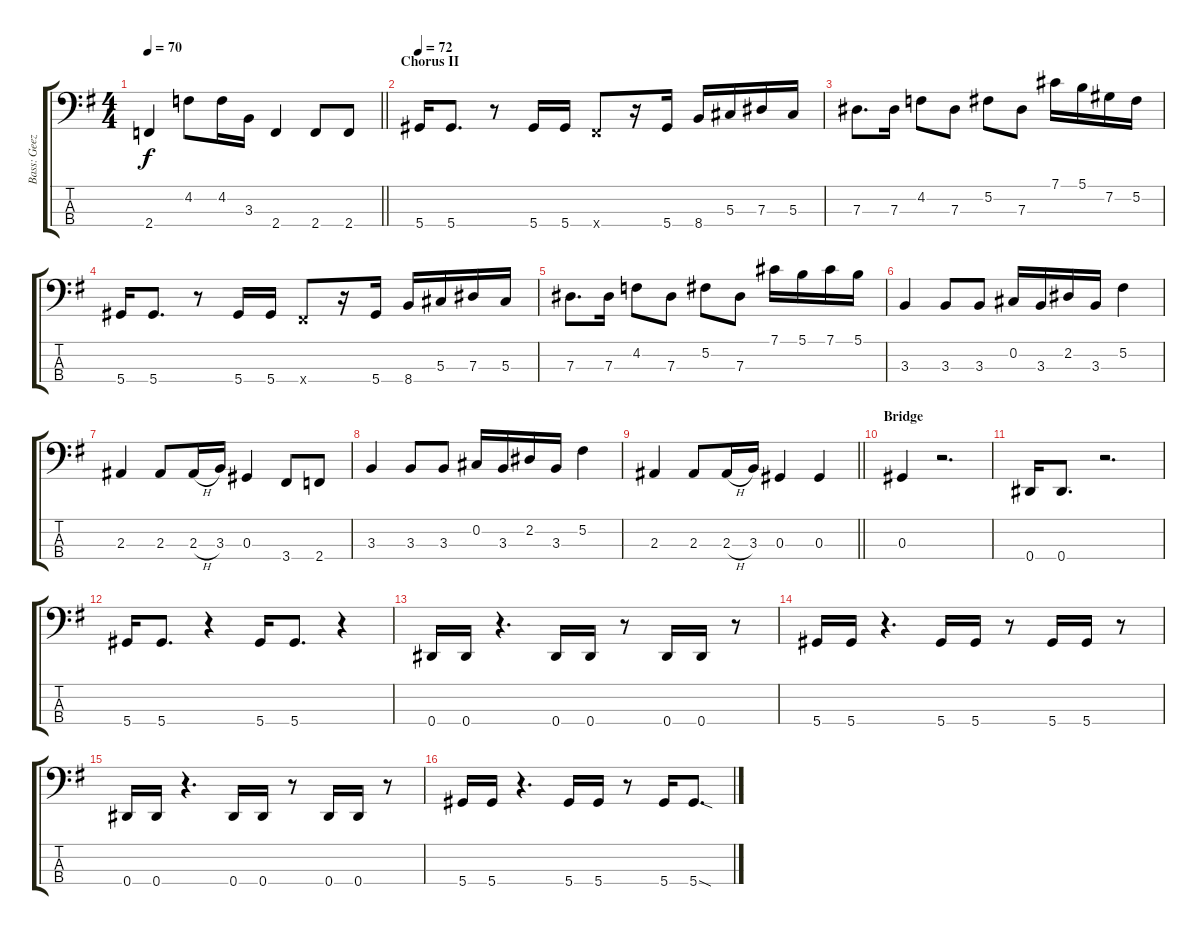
\track ("Bass: Geezer" "Bass: Geez") {instrument electricbassfinger}
\staff {score tabs}
\tuning (Gb2 Db2 Ab1 Eb1) {hide}
\ts (4 4)
\tempo 70
\clef f4
\barLineRight lightlight
\ks g
2.4.4{dy f} 4.2.8 4.2.16 3.3.16 2.4.4 2.4.8 2.4.8 |
\section ("" "Chorus II")
\tempo 72
5.4.16 5.4.8{d} r.8 5.4.16 5.4.16 3.4{x}.8 r.16 5.4.16 8.4.16 5.3.16 7.3.16 5.3.16 |
7.3.8{d} 7.3.16 4.2.8 7.3.8 5.2.8 7.3.8 7.1.16 5.1.16 7.2.16 5.2.16 |
5.4.16 5.4.8{d} r.8 5.4.16 5.4.16 3.4{x}.8 r.16 5.4.16 8.4.16 5.3.16 7.3.16 5.3.16 |
7.3.8{d} 7.3.16 4.2.8 7.3.8 5.2.8 7.3.8 7.1.16 5.1.16 7.1.16 5.1.16 |
3.3.4 3.3.8 3.3.8 0.2.16 3.3.16 2.2.16 3.3.16 5.2.4 |
2.3.4 2.3.8 2.3{h}.16 3.3.16 0.3.4 3.4.8 2.4.8 |
3.3.4 3.3.8 3.3.8 0.2.16 3.3.16 2.2.16 3.3.16 5.2.4 |
\barLineRight lightlight
2.3.4 2.3.8 2.3{h}.16 3.3.16 0.3.4 0.3.4 |
\section ("" "Bridge")
0.3.4 r.2{d} |
0.4.16 0.4.8{d} r.2{d} |
5.4.16 5.4.8{d} r.4 5.4.16 5.4.8{d} r.4 |
0.4.16 0.4.16 r.4{d} 0.4.16 0.4.16 r.8 0.4.16 0.4.16 r.8 |
5.4.16 5.4.16 r.4{d} 5.4.16 5.4.16 r.8 5.4.16 5.4.16 r.8 |
0.4.16 0.4.16 r.4{d} 0.4.16 0.4.16 r.8 0.4.16 0.4.16 r.8 |
5.4.16 5.4.16 r.4{d} 5.4.16 5.4.16 r.8 5.4.16 5.4{sod}.8{d}
